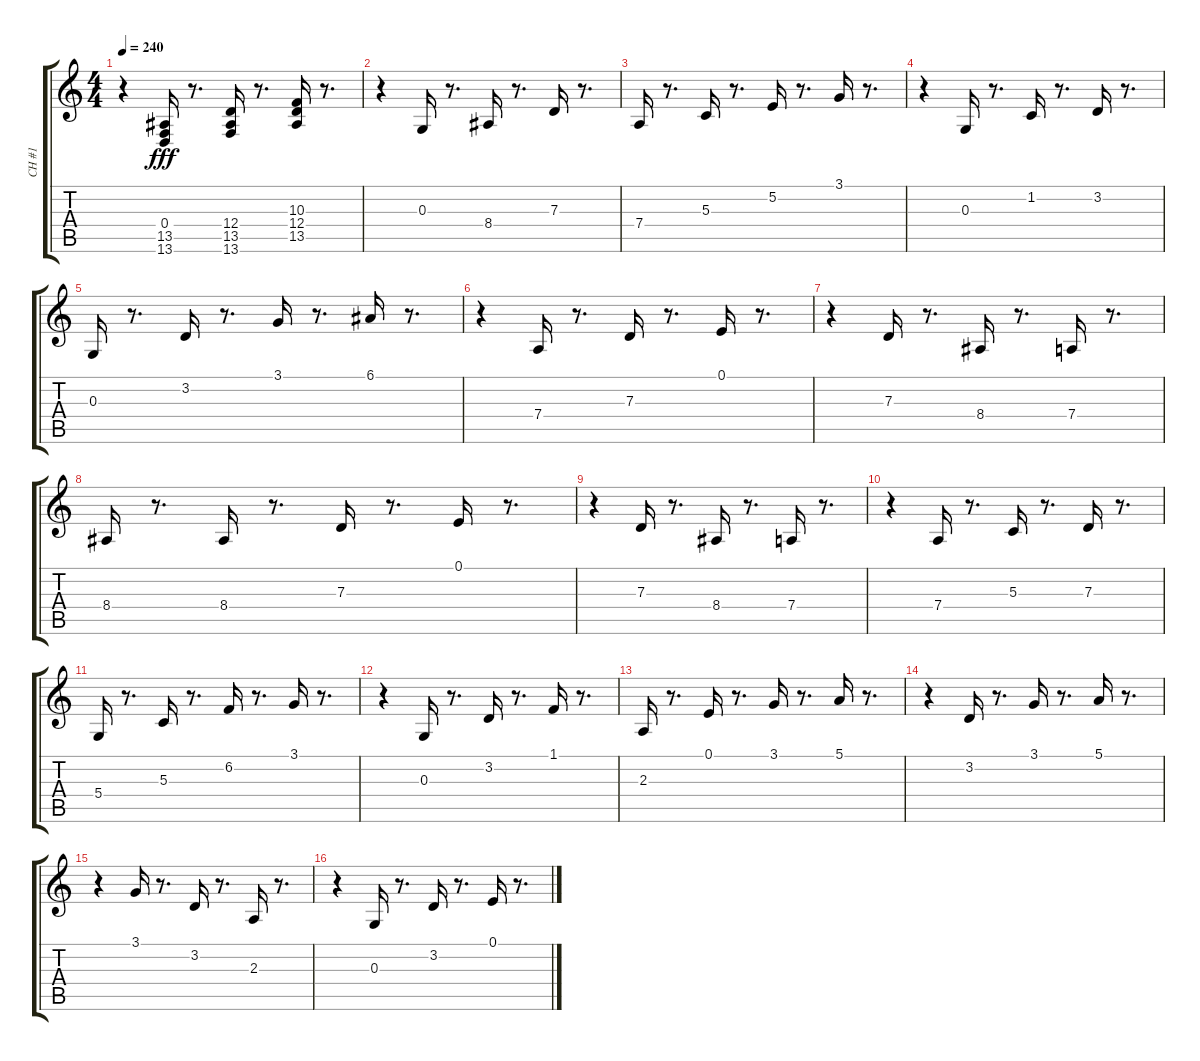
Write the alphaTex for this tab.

\track ("CH #1" "CH #1") {instrument lead8bassandlead}
\staff {score tabs}
\tuning (E4 B3 G3 D3 A2 E2) {hide}
\ts (4 4)
\tempo 240
\clef g2
\ks c
r.4{dy fff} (0.4 13.5 13.6).16 r.8{d} (12.4 13.5 13.6).16 r.8{d} (10.3 12.4 13.5).16 r.8{d} |
r.4 0.3.16 r.8{d} 8.4.16 r.8{d} 7.3.16 r.8{d} |
7.4.16 r.8{d} 5.3.16 r.8{d} 5.2.16 r.8{d} 3.1.16 r.8{d} |
r.4 0.3.16 r.8{d} 1.2.16 r.8{d} 3.2.16 r.8{d} |
0.3.16 r.8{d} 3.2.16 r.8{d} 3.1.16 r.8{d} 6.1.16 r.8{d} |
r.4 7.4.16 r.8{d} 7.3.16 r.8{d} 0.1.16 r.8{d} |
r.4 7.3.16 r.8{d} 8.4.16 r.8{d} 7.4.16 r.8{d} |
8.4.16 r.8{d} 8.4.16 r.8{d} 7.3.16 r.8{d} 0.1.16 r.8{d} |
r.4 7.3.16 r.8{d} 8.4.16 r.8{d} 7.4.16 r.8{d} |
r.4 7.4.16 r.8{d} 5.3.16 r.8{d} 7.3.16 r.8{d} |
5.4.16 r.8{d} 5.3.16 r.8{d} 6.2.16 r.8{d} 3.1.16 r.8{d} |
r.4 0.3.16 r.8{d} 3.2.16 r.8{d} 1.1.16 r.8{d} |
2.3.16 r.8{d} 0.1.16 r.8{d} 3.1.16 r.8{d} 5.1.16 r.8{d} |
r.4 3.2.16 r.8{d} 3.1.16 r.8{d} 5.1.16 r.8{d} |
r.4 3.1.16 r.8{d} 3.2.16 r.8{d} 2.3.16 r.8{d} |
r.4 0.3.16 r.8{d} 3.2.16 r.8{d} 0.1.16 r.8{d}
